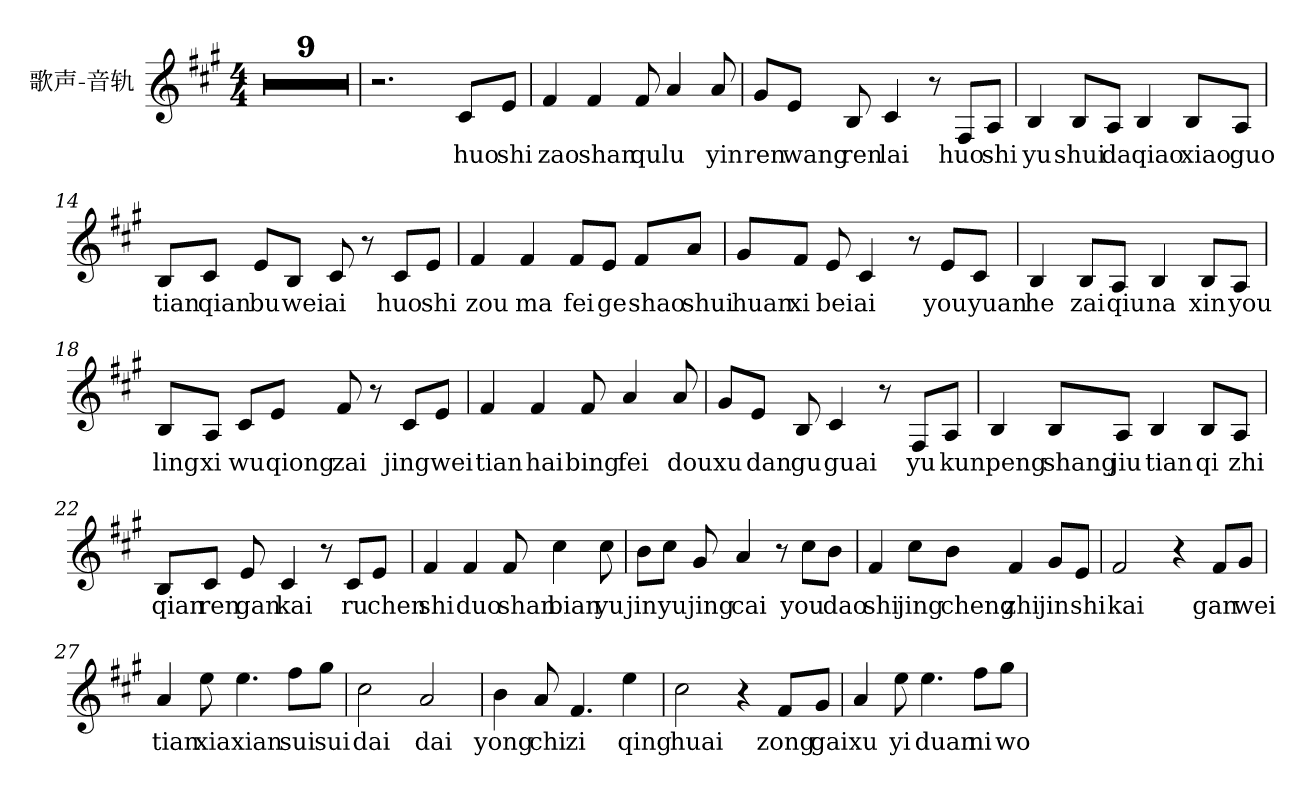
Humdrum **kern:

**kern	**text
*part1	*part1
*staff1	*staff1
*I"歌声-音轨	*
*clefG2	*
*k[f#c#g#]	*
*f#:	*
*M4/4	*
*MM135	*
=1	=1
1r	.
=2	=2
1r	.
=3	=3
1r	.
=4	=4
1r	.
=5	=5
1r	.
=6	=6
1r	.
=7	=7
1r	.
=8	=8
1r	.
=9	=9
1r	.
=10	=10
2.r	.
8c#/L	huo
8e/J	shi
=11	=11
4f#	zao
4f#	shan
8f#	qu
4a	lu
8a	yin
=12	=12
8g#/L	ren
8e/J	wang
8B	ren
4c#	lai
8r	.
8F#/L	huo
8A/J	shi
=13	=13
4B	yu
8B/L	shui
8A/J	da
4B	qiao
8B/L	xiao
8A/J	guo
=14	=14
8B/L	tian
8c#/J	qian
8e/L	bu
8B/J	wei
8c#	ai
8r	.
8c#/L	huo
8e/J	shi
=15	=15
4f#	zou
4f#	ma
8f#/L	fei
8e/J	ge
8f#/L	shao
8a/J	shui
=16	=16
8g#/L	huan
8f#/J	xi
8e	bei
4c#	ai
8r	.
8e/L	you
8c#/J	yuan
=17	=17
4B	he
8B/L	zai
8A/J	qiu
4B	na
8B/L	xin
8A/J	you
=18	=18
8B/L	ling
8A/J	xi
8c#/L	wu
8e/J	qiong
8f#	zai
8r	.
8c#/L	jing
8e/J	wei
=19	=19
4f#	tian
4f#	hai
8f#	bing
4a	fei
8a	dou
=20	=20
8g#/L	xu
8e/J	dan
8B	gu
4c#	guai
8r	.
8F#/L	yu
8A/J	kun
=21	=21
4B	peng
8B/L	shang
8A/J	jiu
4B	tian
8B/L	qi
8A/J	zhi
=22	=22
8B/L	qian
8c#/J	ren
8e	gan
4c#	kai
8r	.
8c#/L	ru
8e/J	chen
=23	=23
4f#	shi
4f#	duo
8f#	shan
4cc#	bian
8cc#	yu
=24	=24
8b\L	jin
8cc#\J	yu
8g#	jing
4a	cai
8r	.
8cc#\L	you
8b\J	dao
=25	=25
4f#	shi
8cc#\L	jing
8b\J	cheng
4f#	zhi
8g#/L	jin
8e/J	shi
=26	=26
2f#	kai
4r	.
8f#/L	gan
8g#/J	wei
=27	=27
4a	tian
8ee	xia
4.ee	xian
8ff#\L	sui
8gg#\J	sui
=28	=28
2cc#	dai
2a	dai
=29	=29
4b	yong
8a	chi
4.f#	zi
4ee	qing
=30	=30
2cc#	huai
4r	.
8f#/L	zong
8g#/J	gai
=31	=31
4a	xu
8ee	yi
4.ee	duan
8ff#\L	ni
8gg#\J	wo
=	=
*-	*-
